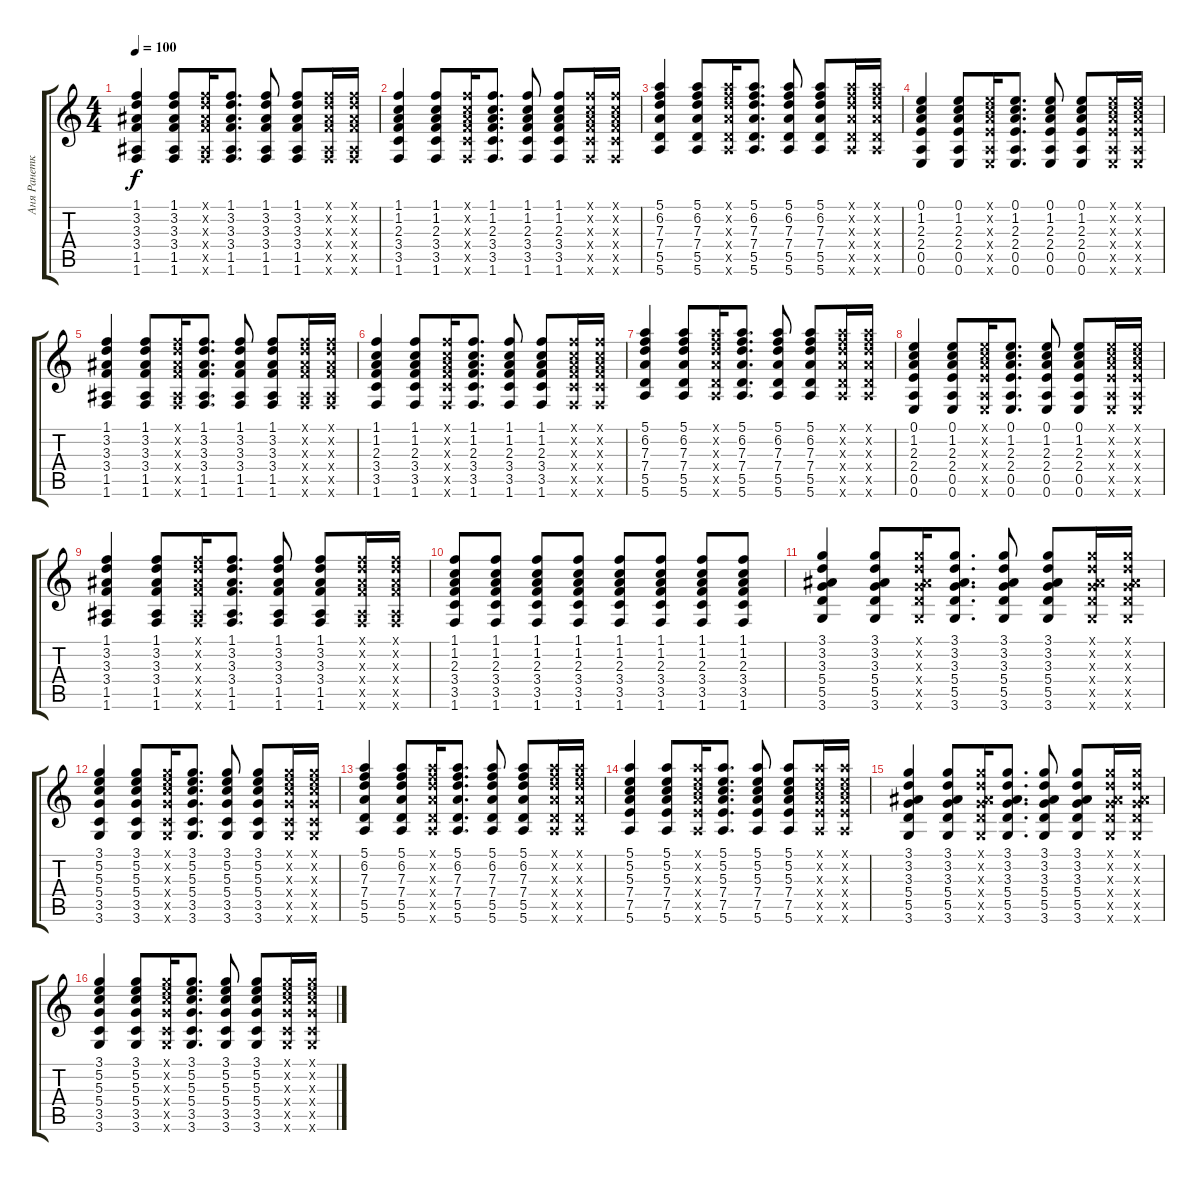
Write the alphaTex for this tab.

\track ("Аня Ранетка" "Аня Ранетк") {instrument electricguitarclean}
\staff {score tabs}
\tuning (E4 B3 G3 D3 A2 E2) {hide}
\ts (4 4)
\tempo 100
\clef g2
\ks c
(1.1 3.2 3.3 3.4 1.5 1.6).4{dy f} (1.1 3.2 3.3 3.4 1.5 1.6).8 (1.1{x} 3.2{x} 3.3{x} 3.4{x} 1.5{x} 1.6{x}).16 (1.1 3.2 3.3 3.4 1.5 1.6).8{d} (1.1 3.2 3.3 3.4 1.5 1.6).8 (1.1 3.2 3.3 3.4 1.5 1.6).8 (1.1{x} 3.2{x} 3.3{x} 3.4{x} 1.5{x} 1.6{x}).16 (1.1{x} 3.2{x} 3.3{x} 3.4{x} 1.5{x} 1.6{x}).16 |
(1.1 1.2 2.3 3.4 3.5 1.6).4 (1.1 1.2 2.3 3.4 3.5 1.6).8 (1.1{x} 1.2{x} 2.3{x} 3.4{x} 3.5{x} 1.6{x}).16 (1.1 1.2 2.3 3.4 3.5 1.6).8{d} (1.1 1.2 2.3 3.4 3.5 1.6).8 (1.1 1.2 2.3 3.4 3.5 1.6).8 (1.1{x} 1.2{x} 2.3{x} 3.4{x} 3.5{x} 1.6{x}).16 (1.1{x} 1.2{x} 2.3{x} 3.4{x} 3.5{x} 1.6{x}).16 |
(5.1 6.2 7.3 7.4 5.5 5.6).4 (5.1 6.2 7.3 7.4 5.5 5.6).8 (5.1{x} 6.2{x} 7.3{x} 7.4{x} 5.5{x} 5.6{x}).16 (5.1 6.2 7.3 7.4 5.5 5.6).8{d} (5.1 6.2 7.3 7.4 5.5 5.6).8 (5.1 6.2 7.3 7.4 5.5 5.6).8 (5.1{x} 6.2{x} 7.3{x} 7.4{x} 5.5{x} 5.6{x}).16 (5.1{x} 6.2{x} 7.3{x} 7.4{x} 5.5{x} 5.6{x}).16 |
(0.1 1.2 2.3 2.4 0.5 0.6).4 (0.1 1.2 2.3 2.4 0.5 0.6).8 (0.1{x} 1.2{x} 2.3{x} 2.4{x} 0.5{x} 0.6{x}).16 (0.1 1.2 2.3 2.4 0.5 0.6).8{d} (0.1 1.2 2.3 2.4 0.5 0.6).8 (0.1 1.2 2.3 2.4 0.5 0.6).8 (0.1{x} 1.2{x} 2.3{x} 2.4{x} 0.5{x} 0.6{x}).16 (0.1{x} 1.2{x} 2.3{x} 2.4{x} 0.5{x} 0.6{x}).16 |
(1.1 3.2 3.3 3.4 1.5 1.6).4 (1.1 3.2 3.3 3.4 1.5 1.6).8 (1.1{x} 3.2{x} 3.3{x} 3.4{x} 1.5{x} 1.6{x}).16 (1.1 3.2 3.3 3.4 1.5 1.6).8{d} (1.1 3.2 3.3 3.4 1.5 1.6).8 (1.1 3.2 3.3 3.4 1.5 1.6).8 (1.1{x} 3.2{x} 3.3{x} 3.4{x} 1.5{x} 1.6{x}).16 (1.1{x} 3.2{x} 3.3{x} 3.4{x} 1.5{x} 1.6{x}).16 |
(1.1 1.2 2.3 3.4 3.5 1.6).4 (1.1 1.2 2.3 3.4 3.5 1.6).8 (1.1{x} 1.2{x} 2.3{x} 3.4{x} 3.5{x} 1.6{x}).16 (1.1 1.2 2.3 3.4 3.5 1.6).8{d} (1.1 1.2 2.3 3.4 3.5 1.6).8 (1.1 1.2 2.3 3.4 3.5 1.6).8 (1.1{x} 1.2{x} 2.3{x} 3.4{x} 3.5{x} 1.6{x}).16 (1.1{x} 1.2{x} 2.3{x} 3.4{x} 3.5{x} 1.6{x}).16 |
(5.1 6.2 7.3 7.4 5.5 5.6).4 (5.1 6.2 7.3 7.4 5.5 5.6).8 (5.1{x} 6.2{x} 7.3{x} 7.4{x} 5.5{x} 5.6{x}).16 (5.1 6.2 7.3 7.4 5.5 5.6).8{d} (5.1 6.2 7.3 7.4 5.5 5.6).8 (5.1 6.2 7.3 7.4 5.5 5.6).8 (5.1{x} 6.2{x} 7.3{x} 7.4{x} 5.5{x} 5.6{x}).16 (5.1{x} 6.2{x} 7.3{x} 7.4{x} 5.5{x} 5.6{x}).16 |
(0.1 1.2 2.3 2.4 0.5 0.6).4 (0.1 1.2 2.3 2.4 0.5 0.6).8 (0.1{x} 1.2{x} 2.3{x} 2.4{x} 0.5{x} 0.6{x}).16 (0.1 1.2 2.3 2.4 0.5 0.6).8{d} (0.1 1.2 2.3 2.4 0.5 0.6).8 (0.1 1.2 2.3 2.4 0.5 0.6).8 (0.1{x} 1.2{x} 2.3{x} 2.4{x} 0.5{x} 0.6{x}).16 (0.1{x} 1.2{x} 2.3{x} 2.4{x} 0.5{x} 0.6{x}).16 |
(1.1 3.2 3.3 3.4 1.5 1.6).4 (1.1 3.2 3.3 3.4 1.5 1.6).8 (1.1{x} 3.2{x} 3.3{x} 3.4{x} 1.5{x} 1.6{x}).16 (1.1 3.2 3.3 3.4 1.5 1.6).8{d} (1.1 3.2 3.3 3.4 1.5 1.6).8 (1.1 3.2 3.3 3.4 1.5 1.6).8 (1.1{x} 3.2{x} 3.3{x} 3.4{x} 1.5{x} 1.6{x}).16 (1.1{x} 3.2{x} 3.3{x} 3.4{x} 1.5{x} 1.6{x}).16{volume 5} |
(1.1 1.2 2.3 3.4 3.5 1.6).8{volume 10} (1.1 1.2 2.3 3.4 3.5 1.6).8 (1.1 1.2 2.3 3.4 3.5 1.6).8 (1.1 1.2 2.3 3.4 3.5 1.6).8 (1.1 1.2 2.3 3.4 3.5 1.6).8 (1.1 1.2 2.3 3.4 3.5 1.6).8 (1.1 1.2 2.3 3.4 3.5 1.6).8 (1.1 1.2 2.3 3.4 3.5 1.6).8 |
(3.1 3.2 3.3 5.4 5.5 3.6).4 (3.1 3.2 3.3 5.4 5.5 3.6).8 (3.1{x} 3.2{x} 3.3{x} 5.4{x} 5.5{x} 3.6{x}).16 (3.1 3.2 3.3 5.4 5.5 3.6).8{d} (3.1 3.2 3.3 5.4 5.5 3.6).8 (3.1 3.2 3.3 5.4 5.5 3.6).8 (3.1{x} 3.2{x} 3.3{x} 5.4{x} 5.5{x} 3.6{x}).16 (3.1{x} 3.2{x} 3.3{x} 5.4{x} 5.5{x} 3.6{x}).16 |
(3.1 5.2 5.3 5.4 3.5 3.6).4 (3.1 5.2 5.3 5.4 3.5 3.6).8 (3.1{x} 5.2{x} 5.3{x} 5.4{x} 3.5{x} 3.6{x}).16 (3.1 5.2 5.3 5.4 3.5 3.6).8{d} (3.1 5.2 5.3 5.4 3.5 3.6).8 (3.1 5.2 5.3 5.4 3.5 3.6).8 (3.1{x} 5.2{x} 5.3{x} 5.4{x} 3.5{x} 3.6{x}).16 (3.1{x} 5.2{x} 5.3{x} 5.4{x} 3.5{x} 3.6{x}).16 |
(5.1 6.2 7.3 7.4 5.5 5.6).4 (5.1 6.2 7.3 7.4 5.5 5.6).8 (5.1{x} 6.2{x} 7.3{x} 7.4{x} 5.5{x} 5.6{x}).16 (5.1 6.2 7.3 7.4 5.5 5.6).8{d} (5.1 6.2 7.3 7.4 5.5 5.6).8 (5.1 6.2 7.3 7.4 5.5 5.6).8 (5.1{x} 6.2{x} 7.3{x} 7.4{x} 5.5{x} 5.6{x}).16 (5.1{x} 6.2{x} 7.3{x} 7.4{x} 5.5{x} 5.6{x}).16 |
(5.1 5.2 5.3 7.4 7.5 5.6).4 (5.1 5.2 5.3 7.4 7.5 5.6).8 (5.1{x} 5.2{x} 5.3{x} 7.4{x} 7.5{x} 5.6{x}).16 (5.1 5.2 5.3 7.4 7.5 5.6).8{d} (5.1 5.2 5.3 7.4 7.5 5.6).8 (5.1 5.2 5.3 7.4 7.5 5.6).8 (5.1{x} 5.2{x} 5.3{x} 7.4{x} 7.5{x} 5.6{x}).16 (5.1{x} 5.2{x} 5.3{x} 7.4{x} 7.5{x} 5.6{x}).16 |
(3.1 3.2 3.3 5.4 5.5 3.6).4 (3.1 3.2 3.3 5.4 5.5 3.6).8 (3.1{x} 3.2{x} 3.3{x} 5.4{x} 5.5{x} 3.6{x}).16 (3.1 3.2 3.3 5.4 5.5 3.6).8{d} (3.1 3.2 3.3 5.4 5.5 3.6).8 (3.1 3.2 3.3 5.4 5.5 3.6).8 (3.1{x} 3.2{x} 3.3{x} 5.4{x} 5.5{x} 3.6{x}).16 (3.1{x} 3.2{x} 3.3{x} 5.4{x} 5.5{x} 3.6{x}).16 |
(3.1 5.2 5.3 5.4 3.5 3.6).4 (3.1 5.2 5.3 5.4 3.5 3.6).8 (3.1{x} 5.2{x} 5.3{x} 5.4{x} 3.5{x} 3.6{x}).16 (3.1 5.2 5.3 5.4 3.5 3.6).8{d} (3.1 5.2 5.3 5.4 3.5 3.6).8 (3.1 5.2 5.3 5.4 3.5 3.6).8 (3.1{x} 5.2{x} 5.3{x} 5.4{x} 3.5{x} 3.6{x}).16 (3.1{x} 5.2{x} 5.3{x} 5.4{x} 3.5{x} 3.6{x}).16
